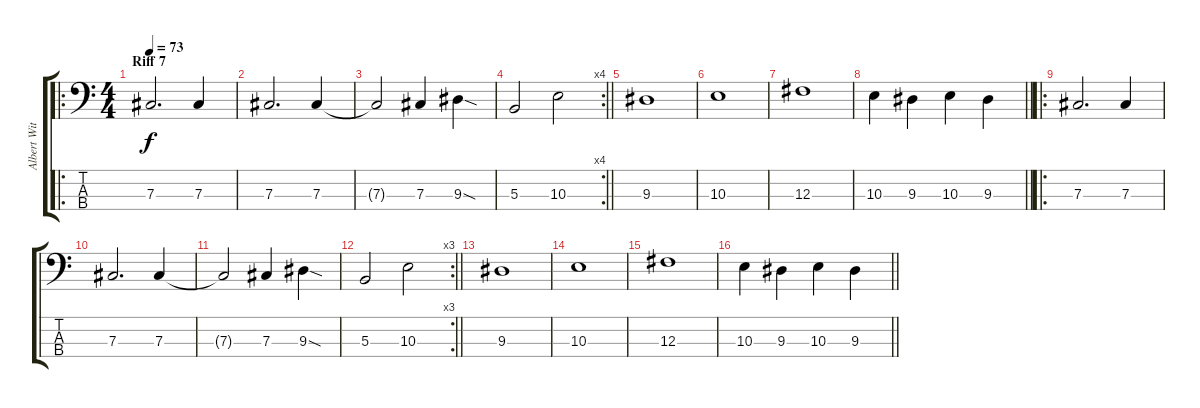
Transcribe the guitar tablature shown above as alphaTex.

\track ("Albert Witcfinder" "Albert Wit") {instrument electricbassfinger}
\staff {score tabs}
\tuning (E2 B1 Gb1 Db1) {hide}
\ro
\ts (4 4)
\section ("" "Riff 7")
\tempo 73
\clef f4
\ks c
7.3.2{d dy f} 7.3.4 |
7.3.2{d} 7.3.4 |
7.3{t}.2 7.3.4 9.3{sod}.4 |
\rc 4
\barLineRight lightlight
5.3.2 10.3.2 |
9.3.1 |
10.3.1 |
12.3.1 |
\barLineRight lightlight
10.3.4 9.3.4 10.3.4 9.3.4 |
\ro
7.3.2{d} 7.3.4 |
7.3.2{d} 7.3.4 |
7.3{t}.2 7.3.4 9.3{sod}.4 |
\rc 3
\barLineRight lightlight
5.3.2 10.3.2 |
9.3.1 |
10.3.1 |
12.3.1 |
\barLineRight lightlight
10.3.4 9.3.4 10.3.4 9.3.4
